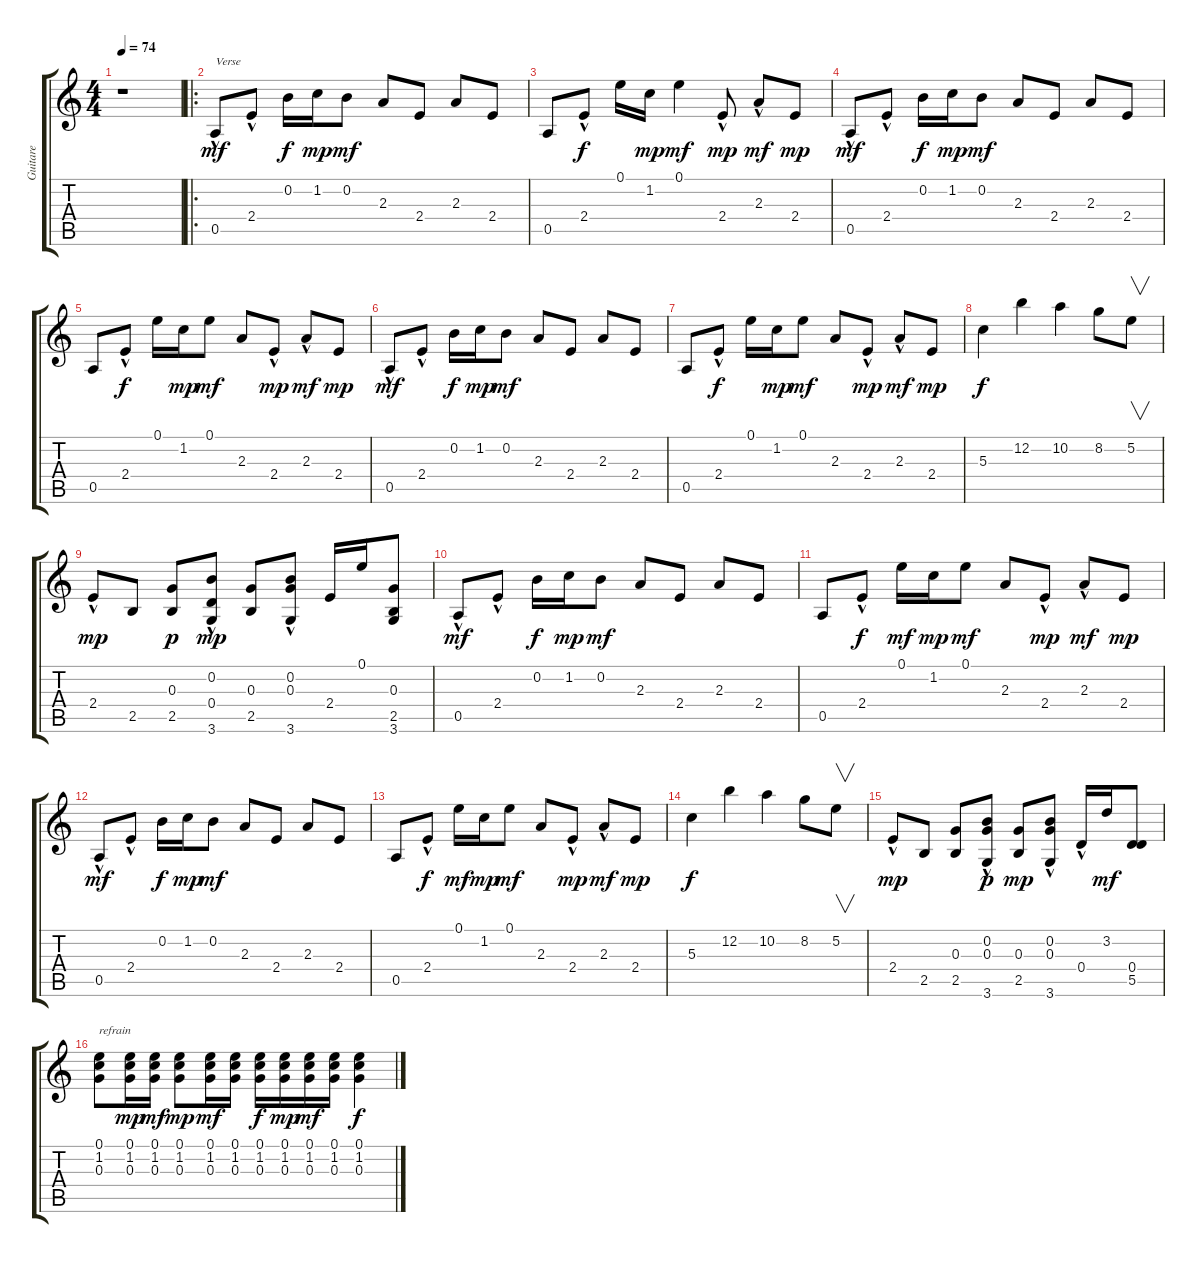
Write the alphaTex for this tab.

\track ("Guitare" "Guitare") {instrument acousticguitarnylon}
\staff {score tabs}
\tuning (E4 B3 G3 D3 A2 E2) {hide}
\ts (4 4)
\tempo 74
\clef g2
\ks c
r.1{dy mf instrument acousticguitarnylon} |
\ro
0.5{hac}.8{txt "Verse"} 2.4{hac}.8 0.2.16{dy f} 1.2.16{dy mp} 0.2.8{dy mf} 2.3.8 2.4.8 2.3.8 2.4.8 |
0.5.8 2.4{hac}.8{dy f} 0.1.16 1.2.16{dy mp} 0.1.4{dy mf} 2.4{hac}.8{dy mp} 2.3{hac}.8{dy mf} 2.4.8{dy mp} |
0.5{hac}.8{dy mf} 2.4{hac}.8 0.2.16{dy f} 1.2.16{dy mp} 0.2.8{dy mf} 2.3.8 2.4.8 2.3.8 2.4.8 |
0.5.8 2.4{hac}.8{dy f} 0.1.16 1.2.16{dy mp} 0.1.8{dy mf} 2.3.8 2.4{hac}.8{dy mp} 2.3{hac}.8{dy mf} 2.4.8{dy mp} |
0.5{hac}.8{dy mf} 2.4{hac}.8 0.2.16{dy f} 1.2.16{dy mp} 0.2.8{dy mf} 2.3.8 2.4.8 2.3.8 2.4.8 |
0.5.8 2.4{hac}.8{dy f} 0.1.16 1.2.16{dy mp} 0.1.8{dy mf} 2.3.8 2.4{hac}.8{dy mp} 2.3{hac}.8{dy mf} 2.4.8{dy mp} |
5.3.4{dy f} 12.2.4 10.2.4 8.2.8 5.2.8{v} |
2.4{hac}.8{dy mp} 2.5.8 (0.3 2.5).8{dy p} (0.2{hac} 0.4 3.6).8{dy mp} (0.3 2.5).8 (0.2 0.3 3.6{hac}).8 2.4.16 0.1.16 (0.3 2.5 3.6).8 |
0.5{hac}.8{dy mf} 2.4{hac}.8 0.2.16{dy f} 1.2.16{dy mp} 0.2.8{dy mf} 2.3.8 2.4.8 2.3.8 2.4.8 |
0.5.8 2.4{hac}.8{dy f} 0.1.16{dy mf} 1.2.16{dy mp} 0.1.8{dy mf} 2.3.8 2.4{hac}.8{dy mp} 2.3{hac}.8{dy mf} 2.4.8{dy mp} |
0.5{hac}.8{dy mf} 2.4{hac}.8 0.2.16{dy f} 1.2.16{dy mp} 0.2.8{dy mf} 2.3.8 2.4.8 2.3.8 2.4.8 |
0.5.8 2.4{hac}.8{dy f} 0.1.16{dy mf} 1.2.16{dy mp} 0.1.8{dy mf} 2.3.8 2.4{hac}.8{dy mp} 2.3{hac}.8{dy mf} 2.4.8{dy mp} |
5.3.4{dy f} 12.2.4 10.2.4 8.2.8 5.2.8{v} |
2.4{hac}.8{dy mp} 2.5.8 (0.3 2.5).8 (0.2{hac} 0.3 3.6).8{dy p} (0.3 2.5).8{dy mp} (0.2 0.3 3.6{hac}).8 0.4{hac}.16 3.2.16{dy mf} (0.4 5.5).8 |
(0.1 1.2 0.3).8{txt "refrain"} (0.1 1.2 0.3).16{dy mp} (0.1 1.2 0.3).16{dy mf} (0.1 1.2 0.3).8{dy mp} (0.1 1.2 0.3).16{dy mf} (0.1 1.2 0.3).16 (0.1 1.2 0.3).16{dy f} (0.1 1.2 0.3).16{dy mp} (0.1 1.2 0.3).16{dy mf} (0.1 1.2 0.3).16 (0.1 1.2 0.3).4{dy f}
